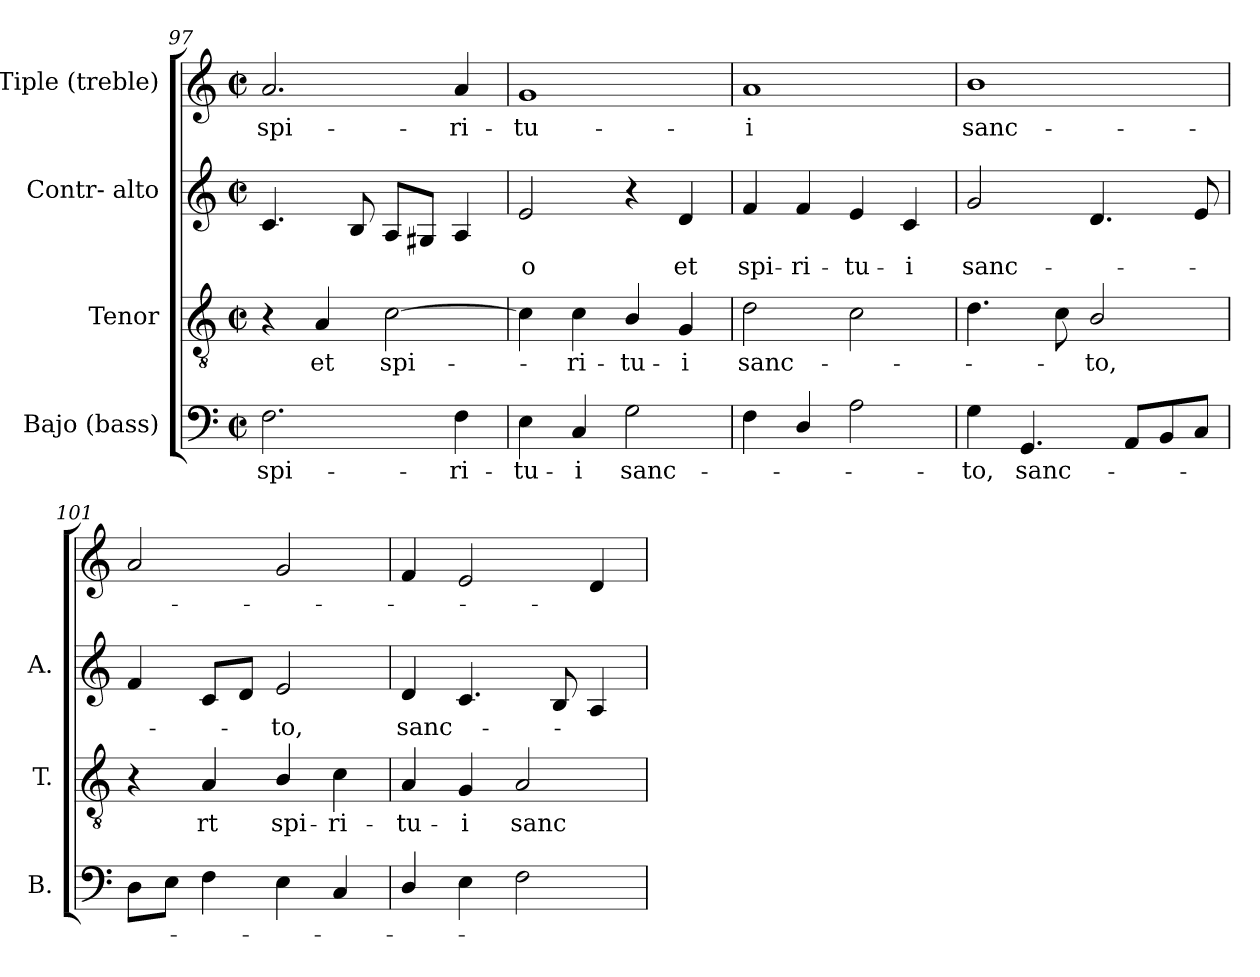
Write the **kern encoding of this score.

**kern	**text	**kern	**text	**kern	**text	**kern	**text
*part4	*part4	*part3	*part3	*part2	*part2	*part1	*part1
*staff4	*staff4	*staff3	*staff3	*staff2	*staff2	*staff1	*staff1
*I"Bajo (bass)	*	*I"Tenor	*	*I"Contr- alto	*	*I"Tiple (treble)	*
*I'B.	*	*I'T.	*	*I'A.	*	*	*
*clefF4	*	*clefGv2	*	*clefG2	*	*clefG2	*
*	*	*ITrd7c12	*	*	*	*	*
*k[]	*	*k[]	*	*k[]	*	*k[]	*
*C:	*	*C:	*	*C:	*	*C:	*
*M2/2	*	*M2/2	*	*M2/2	*	*M2/2	*
*met(c|)	*	*met(c|)	*	*met(c|)	*	*met(c|)	*
=97	=97	=97	=97	=97	=97	=97	=97
!	!LO:LY:b:color=#000000	!	!	!	!	!	!
!	!	!	!	!	!	!	!LO:LY:b:color=#000000
2.Fi\	spi-	4r	.	4.ci/	.	2.ai/	spi-
!	!	!	!LO:LY:b:color=#000000	!	!	!	!
.	.	4AAi/	et	.	.	.	.
.	.	.	.	8Bi/	.	.	.
!	!	!	!LO:LY:b:color=#000000	!	!	!	!
.	.	[2Ci\	spi-	8Ai/L	.	.	.
.	.	.	.	8G#Xi/J	.	.	.
!	!LO:LY:b:color=#000000	!	!	!	!	!	!
!	!	!	!	!	!	!	!LO:LY:b:color=#000000
4Fi\	-ri-	.	.	4Ai/	.	4ai/	-ri-
=98	=98	=98	=98	=98	=98	=98	=98
!	!LO:LY:b:color=#000000	!	!	!	!	!	!
!	!	!	!	!	!LO:LY:b:color=#000000	!	!
!	!	!	!	!	!	!	!LO:LY:b:color=#000000
4Ei\	-tu-	4Ci\]	.	2ei/	-o	1gi	-tu-
!	!LO:LY:b:color=#000000	!	!	!	!	!	!
!	!	!	!LO:LY:b:color=#000000	!	!	!	!
4Ci/	-i	4Ci\	-ri-	.	.	.	.
!	!LO:LY:b:color=#000000	!	!	!	!	!	!
!	!	!	!LO:LY:b:color=#000000	!	!	!	!
2Gi\	sanc-	4BBi/	-tu-	4r	.	.	.
!	!	!	!LO:LY:b:color=#000000	!	!	!	!
!	!	!	!	!	!LO:LY:b:color=#000000	!	!
.	.	4GGi/	-i	4di/	et	.	.
=99	=99	=99	=99	=99	=99	=99	=99
!	!	!	!LO:LY:b:color=#000000	!	!	!	!
!	!	!	!	!	!LO:LY:b:color=#000000	!	!
!	!	!	!	!	!	!	!LO:LY:b:color=#000000
4Fi\	.	2Di\	sanc-	4fi/	spi-	1ai	-i
!	!	!	!	!	!LO:LY:b:color=#000000	!	!
4Di/	.	.	.	4fi/	-ri-	.	.
!	!	!	!	!	!LO:LY:b:color=#000000	!	!
2Ai\	.	2Ci\	.	4ei/	-tu-	.	.
!	!	!	!	!	!LO:LY:b:color=#000000	!	!
.	.	.	.	4ci/	-i	.	.
=100	=100	=100	=100	=100	=100	=100	=100
!	!LO:LY:b:color=#000000	!	!	!	!	!	!
!	!	!	!	!	!LO:LY:b:color=#000000	!	!
!	!	!	!	!	!	!	!LO:LY:b:color=#000000
4Gi\	-to,	4.Di\	.	2gi/	sanc-	1bi	sanc-
!	!LO:LY:b:color=#000000	!	!	!	!	!	!
4.GGi/	sanc-	.	.	.	.	.	.
.	.	8Ci\	.	.	.	.	.
!	!	!	!LO:LY:b:color=#000000	!	!	!	!
.	.	2BBi/	-to,	4.di/	.	.	.
8AAi/L	.	.	.	.	.	.	.
8BBi/	.	.	.	.	.	.	.
8Ci/J	.	.	.	8ei/	.	.	.
!!LO:LB:g=z
=101	=101	=101	=101	=101	=101	=101	=101
8Di\L	.	4r	.	4fi/	.	2ai/	.
8Ei\J	.	.	.	.	.	.	.
!	!	!	!LO:LY:b:color=#000000	!	!	!	!
4Fi\	.	4AAi/	rt	8ci/L	.	.	.
.	.	.	.	8di/J	.	.	.
!	!	!	!LO:LY:b:color=#000000	!	!	!	!
!	!	!	!	!	!LO:LY:b:color=#000000	!	!
4Ei\	.	4BBi/	spi-	2ei/	-to,	2gi/	.
!	!	!	!LO:LY:b:color=#000000	!	!	!	!
4Ci/	.	4Ci\	-ri-	.	.	.	.
=102	=102	=102	=102	=102	=102	=102	=102
!	!	!	!LO:LY:b:color=#000000	!	!	!	!
!	!	!	!	!	!LO:LY:b:color=#000000	!	!
4Di/	.	4AAi/	-tu-	4di/	sanc-	4fi/	.
!	!	!	!LO:LY:b:color=#000000	!	!	!	!
4Ei\	.	4GGi/	-i	4.ci/	.	2ei/	.
!	!	!	!LO:LY:b:color=#000000	!	!	!	!
2Fi\	.	2AAi/	sanc-	.	.	.	.
.	.	.	.	8Bi/	.	.	.
.	.	.	.	4Ai/	.	4di/	.
=	=	=	=	=	=	=	=
*-	*-	*-	*-	*-	*-	*-	*-
